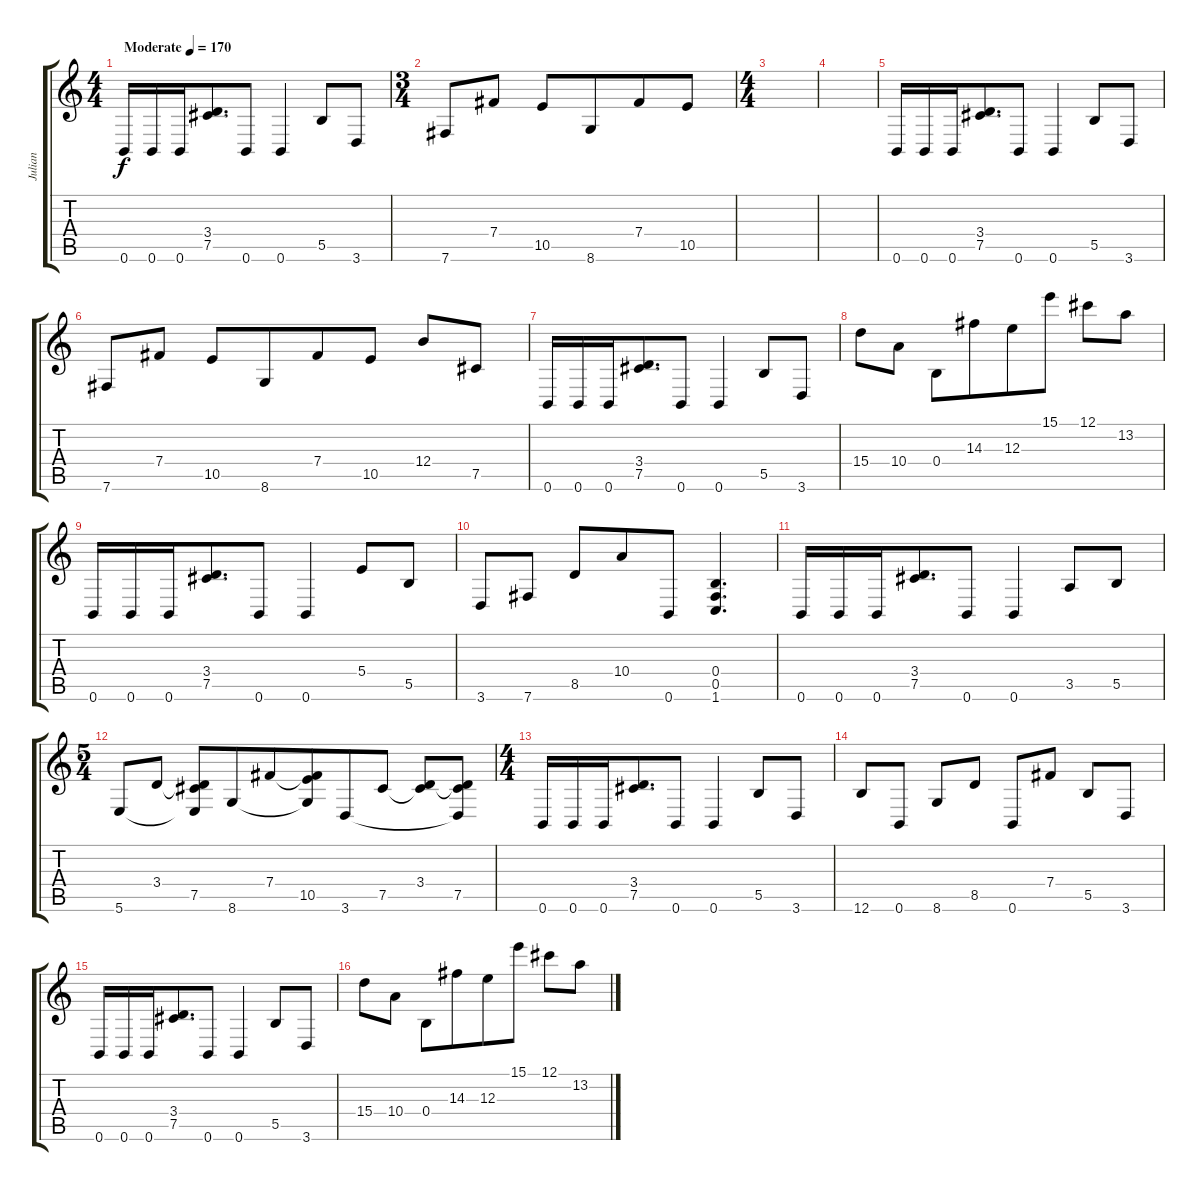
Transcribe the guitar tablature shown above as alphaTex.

\track ("Julian" "Julian") {instrument overdrivenguitar}
\staff {score tabs}
\tuning (Db4 Ab3 E3 B2 Gb2 B1) {hide}
\ts (4 4)
\tempo (170 "Moderate")
\clef g2
\ks c
0.6.16{dy f instrument overdrivenguitar beam merge} 0.6.16 0.6.16{beam merge} (3.4 7.5).8{d beam merge} 0.6.8{beam merge} 0.6.4{beam merge} 5.5.8 3.6.8 |
\ts (3 4)
7.6.8{beam merge} 7.4.8 10.5.8 8.6.8{beam merge} 7.4.8 10.5.8 |
\ts (4 4)
|
|
0.6.16{beam merge} 0.6.16 0.6.16{beam merge} (3.4 7.5).8{d beam merge} 0.6.8{beam merge} 0.6.4{beam merge} 5.5.8 3.6.8 |
7.6.8{beam merge} 7.4.8 10.5.8 8.6.8{beam merge} 7.4.8 10.5.8 12.4.8 7.5.8 |
0.6.16{beam merge} 0.6.16 0.6.16{beam merge} (3.4 7.5).8{d beam merge} 0.6.8{beam merge} 0.6.4{beam merge} 5.5.8 3.6.8 |
15.4.8{beam merge} 10.4.8 0.4.8{beam merge} 14.3.8{beam merge} 12.3.8 15.1.8 12.1.8{beam merge} 13.2.8 |
0.6.16{beam merge} 0.6.16 0.6.16{beam merge} (3.4 7.5).8{d beam merge} 0.6.8{beam merge} 0.6.4{beam merge} 5.4.8 5.5.8 |
3.6.8{beam merge} 7.6.8 8.5.8{beam merge} 10.4.8{beam merge} 0.6.8{beam merge} (0.4 0.5 1.6).4{d} |
0.6.16{beam merge} 0.6.16 0.6.16{beam merge} (3.4 7.5).8{d beam merge} 0.6.8{beam merge} 0.6.4{beam merge} 3.5.8 5.5.8 |
\ts (5 4)
5.6.8{beam merge} 3.4.8 (3.4{t} 7.5 5.6{t}).8 8.6.8{beam merge} 7.4.8 (7.4{t} 10.5 8.6{t}).8{beam merge} 3.6.8{beam merge} 7.5.8 (3.4 7.5{t}).8 (3.4{t} 7.5 3.6{t}).8 |
\ts (4 4)
0.6.16{beam merge} 0.6.16 0.6.16{beam merge} (3.4 7.5).8{d beam merge} 0.6.8{beam merge} 0.6.4{beam merge} 5.5.8 3.6.8 |
12.6.8{beam merge} 0.6.8 8.6.8 8.5.8 0.6.8{beam merge} 7.4.8 5.5.8 3.6.8 |
0.6.16{beam merge} 0.6.16 0.6.16{beam merge} (3.4 7.5).8{d beam merge} 0.6.8{beam merge} 0.6.4{beam merge} 5.5.8 3.6.8 |
15.4.8{beam merge} 10.4.8 0.4.8{beam merge} 14.3.8{beam merge} 12.3.8 15.1.8 12.1.8{beam merge} 13.2.8
